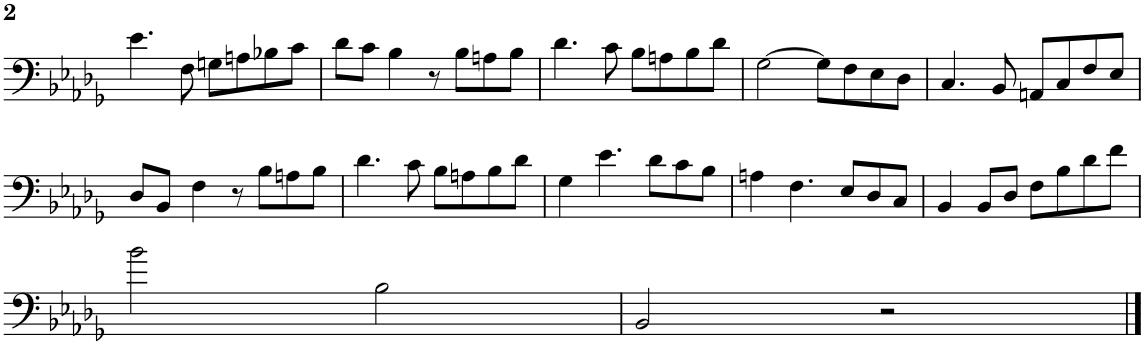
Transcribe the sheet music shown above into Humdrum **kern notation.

**kern
*part1
*staff1
*I"Part 1
!!LO:PB:g=z
*clefF4
*k[b-e-a-d-g-]
*M4/4
*met(c)
=55
4.e-\
8F\
8Gn\L
8An\
8B-X\
8c\J
=56
8d-\L
8c\J
4B-\
8r
8B-\L
8An\
8B-\J
=57
4.d-\
8c\
8B-\L
8An\
8B-\
8d-\J
=58
[>2G-\
8G-\L]
8F\
8E-\
8D-\J
=59
4.C/
8BB-/
8AAn/L
8C/
8F/
8E-/J
!!LO:LB:g=z
=60
8D-/L
8BB-/J
4F\
8r
8B-\L
8An\
8B-\J
=61
4.d-\
8c\
8B-\L
8An\
8B-\
8d-\J
=62
4G-\
4.e-\
8d-\L
8c\
8B-\J
=63
4An\
4.F\
8E-/L
8D-/
8C/J
=64
4BB-/
8BB-/L
8D-/J
8F\L
8B-\
8d-\
8f\J
!!LO:LB:g=z
=65
2b-\
2B-\
=66
2BB-/
2r
==
*-
